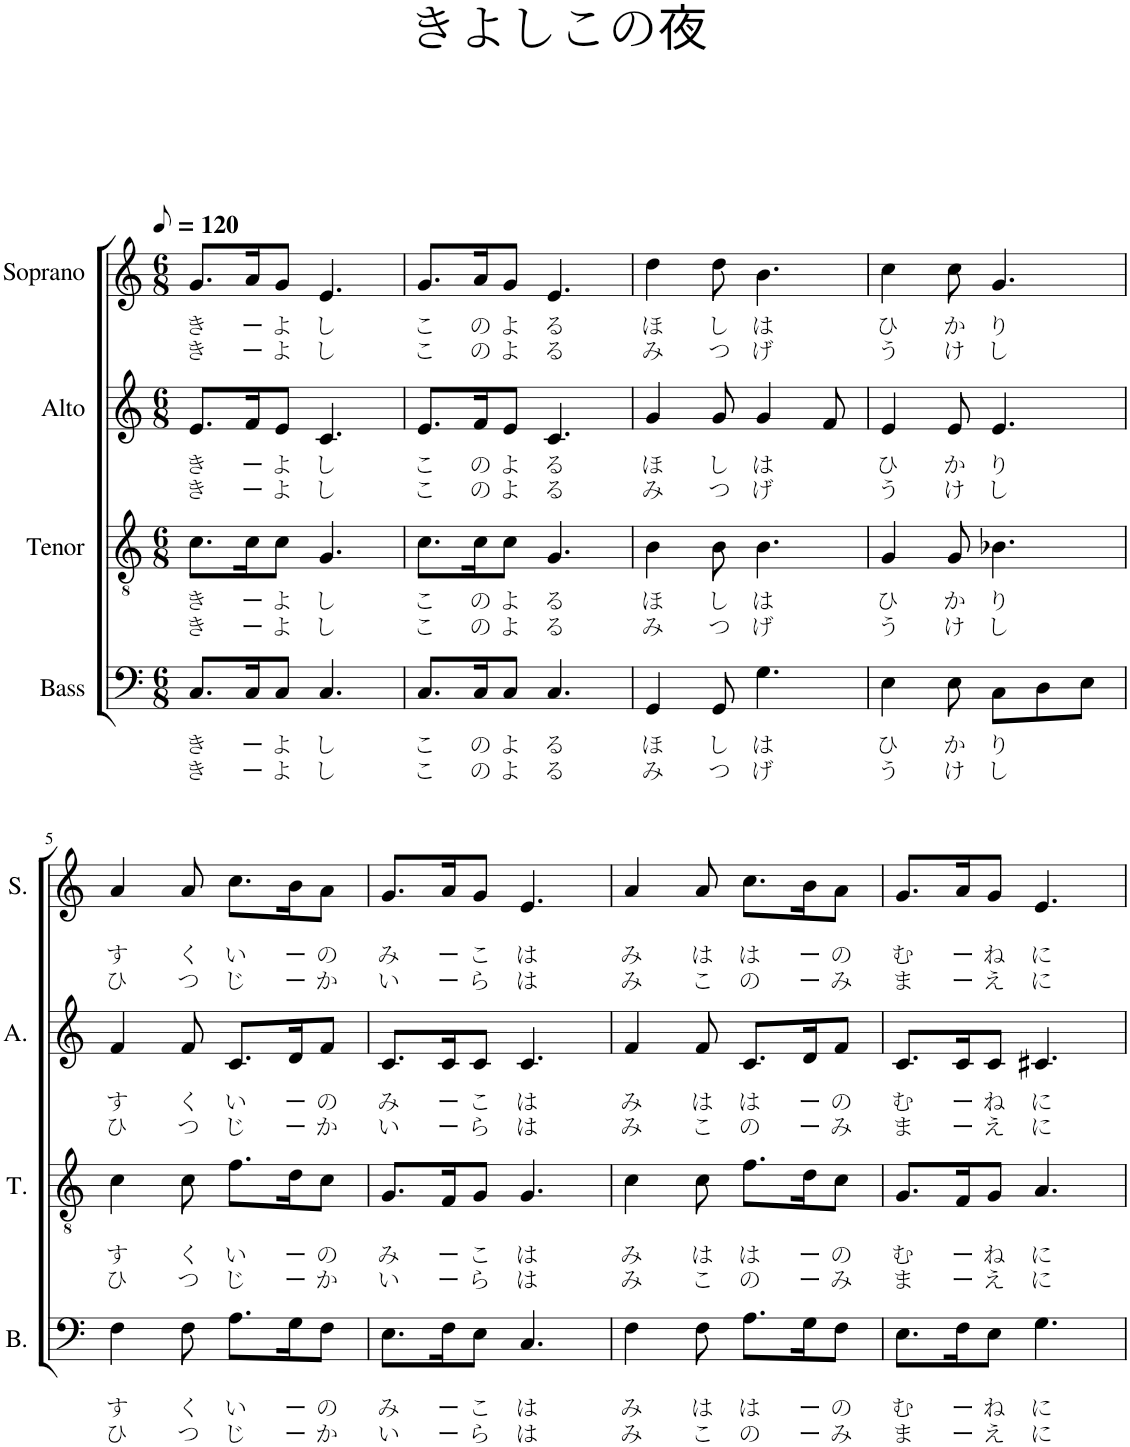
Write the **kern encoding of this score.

**kern	**text	**text	**text	**kern	**text	**text	**text	**kern	**text	**text	**text	**kern	**text	**text	**text
*part4	*part4	*part4	*part4	*part3	*part3	*part3	*part3	*part2	*part2	*part2	*part2	*part1	*part1	*part1	*part1
*staff4	*staff4	*staff4	*staff4	*staff3	*staff3	*staff3	*staff3	*staff2	*staff2	*staff2	*staff2	*staff1	*staff1	*staff1	*staff1
*I"Bass	*	*	*	*I"Tenor	*	*	*	*I"Alto	*	*	*	*I"Soprano	*	*	*
*I'B.	*	*	*	*I'T.	*	*	*	*I'A.	*	*	*	*I'S.	*	*	*
*clefF4	*	*	*	*clefGv2	*	*	*	*clefG2	*	*	*	*clefG2	*	*	*
*k[]	*	*	*	*k[]	*	*	*	*k[]	*	*	*	*k[]	*	*	*
*M6/8	*	*	*	*M6/8	*	*	*	*M6/8	*	*	*	*M6/8	*	*	*
*MM60	*	*	*	*MM60	*	*	*	*MM60	*	*	*	*MM60	*	*	*
=1	=1	=1	=1	=1	=1	=1	=1	=1	=1	=1	=1	=1	=1	=1	=1
!	!LO:LY:b	!LO:LY:b	!	!	!LO:LY:b	!LO:LY:b	!	!	!LO:LY:b	!LO:LY:b	!	!	!LO:LY:b	!LO:LY:b	!
8.C/L	き	き	.	8.c\L	き	き	.	8.e/L	き	き	.	8.g/L	き	き	.
!	!LO:LY:b	!LO:LY:b	!	!	!LO:LY:b	!LO:LY:b	!	!	!LO:LY:b	!LO:LY:b	!	!	!LO:LY:b	!LO:LY:b	!
16C/K	ー	ー	.	16c\K	ー	ー	.	16f/K	ー	ー	.	16a/K	ー	ー	.
!	!LO:LY:b	!LO:LY:b	!	!	!LO:LY:b	!LO:LY:b	!	!	!LO:LY:b	!LO:LY:b	!	!	!LO:LY:b	!LO:LY:b	!
8C/J	よ	よ	.	8c\J	よ	よ	.	8e/J	よ	よ	.	8g/J	よ	よ	.
!	!LO:LY:b	!LO:LY:b	!	!	!LO:LY:b	!LO:LY:b	!	!	!LO:LY:b	!LO:LY:b	!	!	!LO:LY:b	!LO:LY:b	!
4.C/	し	し	.	4.G/	し	し	.	4.c/	し	し	.	4.e/	し	し	.
=2	=2	=2	=2	=2	=2	=2	=2	=2	=2	=2	=2	=2	=2	=2	=2
!	!LO:LY:b	!LO:LY:b	!	!	!LO:LY:b	!LO:LY:b	!	!	!LO:LY:b	!LO:LY:b	!	!	!LO:LY:b	!LO:LY:b	!
8.C/L	こ	こ	.	8.c\L	こ	こ	.	8.e/L	こ	こ	.	8.g/L	こ	こ	.
!	!LO:LY:b	!LO:LY:b	!	!	!LO:LY:b	!LO:LY:b	!	!	!LO:LY:b	!LO:LY:b	!	!	!LO:LY:b	!LO:LY:b	!
16C/K	の	の	.	16c\K	の	の	.	16f/K	の	の	.	16a/K	の	の	.
!	!LO:LY:b	!LO:LY:b	!	!	!LO:LY:b	!LO:LY:b	!	!	!LO:LY:b	!LO:LY:b	!	!	!LO:LY:b	!LO:LY:b	!
8C/J	よ	よ	.	8c\J	よ	よ	.	8e/J	よ	よ	.	8g/J	よ	よ	.
!	!LO:LY:b	!LO:LY:b	!	!	!LO:LY:b	!LO:LY:b	!	!	!LO:LY:b	!LO:LY:b	!	!	!LO:LY:b	!LO:LY:b	!
4.C/	る	る	.	4.G/	る	る	.	4.c/	る	る	.	4.e/	る	る	.
=3	=3	=3	=3	=3	=3	=3	=3	=3	=3	=3	=3	=3	=3	=3	=3
!	!LO:LY:b	!LO:LY:b	!	!	!LO:LY:b	!LO:LY:b	!	!	!LO:LY:b	!LO:LY:b	!	!	!LO:LY:b	!LO:LY:b	!
4GG/	ほ	み	.	4B\	ほ	み	.	4g/	ほ	み	.	4dd\	ほ	み	.
!	!LO:LY:b	!LO:LY:b	!	!	!LO:LY:b	!LO:LY:b	!	!	!LO:LY:b	!LO:LY:b	!	!	!LO:LY:b	!LO:LY:b	!
8GG/	し	つ	.	8B\	し	つ	.	8g/	し	つ	.	8dd\	し	つ	.
!	!LO:LY:b	!LO:LY:b	!	!	!LO:LY:b	!LO:LY:b	!	!	!LO:LY:b	!LO:LY:b	!	!	!LO:LY:b	!LO:LY:b	!
4.G\	は	げ	.	4.B\	は	げ	.	4g/	は	げ	.	4.b\	は	げ	.
.	.	.	.	.	.	.	.	8f/	.	.	.	.	.	.	.
=4	=4	=4	=4	=4	=4	=4	=4	=4	=4	=4	=4	=4	=4	=4	=4
!	!LO:LY:b	!LO:LY:b	!	!	!LO:LY:b	!LO:LY:b	!	!	!LO:LY:b	!LO:LY:b	!	!	!LO:LY:b	!LO:LY:b	!
4E\	ひ	う	.	4G/	ひ	う	.	4e/	ひ	う	.	4cc\	ひ	う	.
!	!LO:LY:b	!LO:LY:b	!	!	!LO:LY:b	!LO:LY:b	!	!	!LO:LY:b	!LO:LY:b	!	!	!LO:LY:b	!LO:LY:b	!
8E\	か	け	.	8G/	か	け	.	8e/	か	け	.	8cc\	か	け	.
!	!LO:LY:b	!LO:LY:b	!	!	!LO:LY:b	!LO:LY:b	!	!	!LO:LY:b	!LO:LY:b	!	!	!LO:LY:b	!LO:LY:b	!
8C\L	り	し	.	4.B-X\	り	し	.	4.e/	り	し	.	4.g/	り	し	.
8D\	.	.	.	.	.	.	.	.	.	.	.	.	.	.	.
8E\J	.	.	.	.	.	.	.	.	.	.	.	.	.	.	.
!!LO:LB:g=z
=5	=5	=5	=5	=5	=5	=5	=5	=5	=5	=5	=5	=5	=5	=5	=5
!	!	!LO:LY:b	!LO:LY:b	!	!	!LO:LY:b	!LO:LY:b	!	!	!LO:LY:b	!LO:LY:b	!	!	!LO:LY:b	!LO:LY:b
4F\	.	す	ひ	4c\	.	す	ひ	4f/	.	す	ひ	4a/	.	す	ひ
!	!	!LO:LY:b	!LO:LY:b	!	!	!LO:LY:b	!LO:LY:b	!	!	!LO:LY:b	!LO:LY:b	!	!	!LO:LY:b	!LO:LY:b
8F\	.	く	つ	8c\	.	く	つ	8f/	.	く	つ	8a/	.	く	つ
!	!	!LO:LY:b	!LO:LY:b	!	!	!LO:LY:b	!LO:LY:b	!	!	!LO:LY:b	!LO:LY:b	!	!	!LO:LY:b	!LO:LY:b
8.A\L	.	い	じ	8.f\L	.	い	じ	8.c/L	.	い	じ	8.cc\L	.	い	じ
!	!	!LO:LY:b	!LO:LY:b	!	!	!LO:LY:b	!LO:LY:b	!	!	!LO:LY:b	!LO:LY:b	!	!	!LO:LY:b	!LO:LY:b
16G\K	.	ー	ー	16d\K	.	ー	ー	16d/K	.	ー	ー	16b\K	.	ー	ー
!	!	!LO:LY:b	!LO:LY:b	!	!	!LO:LY:b	!LO:LY:b	!	!	!LO:LY:b	!LO:LY:b	!	!	!LO:LY:b	!LO:LY:b
8F\J	.	の	か	8c\J	.	の	か	8f/J	.	の	か	8a\J	.	の	か
=6	=6	=6	=6	=6	=6	=6	=6	=6	=6	=6	=6	=6	=6	=6	=6
!	!	!LO:LY:b	!LO:LY:b	!	!	!LO:LY:b	!LO:LY:b	!	!	!LO:LY:b	!LO:LY:b	!	!	!LO:LY:b	!LO:LY:b
8.E\L	.	み	い	8.G/L	.	み	い	8.c/L	.	み	い	8.g/L	.	み	い
!	!	!LO:LY:b	!LO:LY:b	!	!	!LO:LY:b	!LO:LY:b	!	!	!LO:LY:b	!LO:LY:b	!	!	!LO:LY:b	!LO:LY:b
16F\K	.	ー	ー	16F/K	.	ー	ー	16c/K	.	ー	ー	16a/K	.	ー	ー
!	!	!LO:LY:b	!LO:LY:b	!	!	!LO:LY:b	!LO:LY:b	!	!	!LO:LY:b	!LO:LY:b	!	!	!LO:LY:b	!LO:LY:b
8E\J	.	こ	ら	8G/J	.	こ	ら	8c/J	.	こ	ら	8g/J	.	こ	ら
!	!	!LO:LY:b	!LO:LY:b	!	!	!LO:LY:b	!LO:LY:b	!	!	!LO:LY:b	!LO:LY:b	!	!	!LO:LY:b	!LO:LY:b
4.C/	.	は	は	4.G/	.	は	は	4.c/	.	は	は	4.e/	.	は	は
=7	=7	=7	=7	=7	=7	=7	=7	=7	=7	=7	=7	=7	=7	=7	=7
!	!	!LO:LY:b	!LO:LY:b	!	!	!LO:LY:b	!LO:LY:b	!	!	!LO:LY:b	!LO:LY:b	!	!	!LO:LY:b	!LO:LY:b
4F\	.	み	み	4c\	.	み	み	4f/	.	み	み	4a/	.	み	み
!	!	!LO:LY:b	!LO:LY:b	!	!	!LO:LY:b	!LO:LY:b	!	!	!LO:LY:b	!LO:LY:b	!	!	!LO:LY:b	!LO:LY:b
8F\	.	は	こ	8c\	.	は	こ	8f/	.	は	こ	8a/	.	は	こ
!	!	!LO:LY:b	!LO:LY:b	!	!	!LO:LY:b	!LO:LY:b	!	!	!LO:LY:b	!LO:LY:b	!	!	!LO:LY:b	!LO:LY:b
8.A\L	.	は	の	8.f\L	.	は	の	8.c/L	.	は	の	8.cc\L	.	は	の
!	!	!LO:LY:b	!LO:LY:b	!	!	!LO:LY:b	!LO:LY:b	!	!	!LO:LY:b	!LO:LY:b	!	!	!LO:LY:b	!LO:LY:b
16G\K	.	ー	ー	16d\K	.	ー	ー	16d/K	.	ー	ー	16b\K	.	ー	ー
!	!	!LO:LY:b	!LO:LY:b	!	!	!LO:LY:b	!LO:LY:b	!	!	!LO:LY:b	!LO:LY:b	!	!	!LO:LY:b	!LO:LY:b
8F\J	.	の	み	8c\J	.	の	み	8f/J	.	の	み	8a\J	.	の	み
=8	=8	=8	=8	=8	=8	=8	=8	=8	=8	=8	=8	=8	=8	=8	=8
!	!	!LO:LY:b	!LO:LY:b	!	!	!LO:LY:b	!LO:LY:b	!	!	!LO:LY:b	!LO:LY:b	!	!	!LO:LY:b	!LO:LY:b
8.E\L	.	む	ま	8.G/L	.	む	ま	8.c/L	.	む	ま	8.g/L	.	む	ま
!	!	!LO:LY:b	!LO:LY:b	!	!	!LO:LY:b	!LO:LY:b	!	!	!LO:LY:b	!LO:LY:b	!	!	!LO:LY:b	!LO:LY:b
16F\K	.	ー	ー	16F/K	.	ー	ー	16c/K	.	ー	ー	16a/K	.	ー	ー
!	!	!LO:LY:b	!LO:LY:b	!	!	!LO:LY:b	!LO:LY:b	!	!	!LO:LY:b	!LO:LY:b	!	!	!LO:LY:b	!LO:LY:b
8E\J	.	ね	え	8G/J	.	ね	え	8c/J	.	ね	え	8g/J	.	ね	え
!	!	!LO:LY:b	!LO:LY:b	!	!	!LO:LY:b	!LO:LY:b	!	!	!LO:LY:b	!LO:LY:b	!	!	!LO:LY:b	!LO:LY:b
4.G\	.	に	に	4.A/	.	に	に	4.c#X/	.	に	に	4.e/	.	に	に
=	=	=	=	=	=	=	=	=	=	=	=	=	=	=	=
*-	*-	*-	*-	*-	*-	*-	*-	*-	*-	*-	*-	*-	*-	*-	*-
